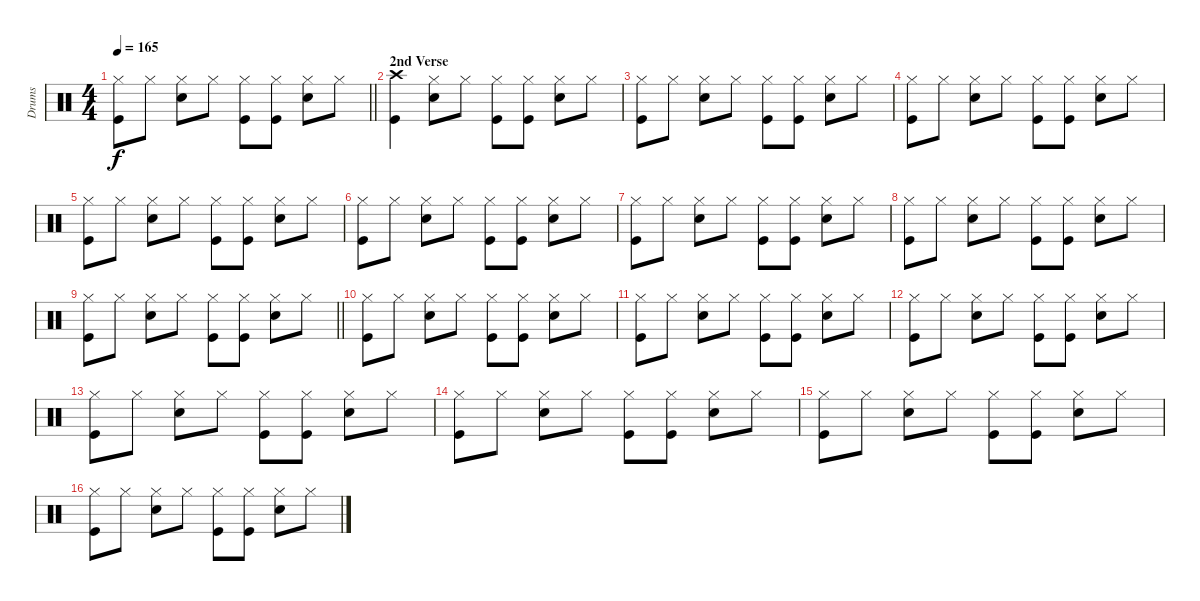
\track ("Drums" "Drums") {instrument percussion}
\staff {score}
\articulation defaults
\ts (4 4)
\tempo 165
\clef neutral
\barLineRight lightlight
\ks aminor
("Hi-Hat (closed)" "Kick (hit)").8{dy f} "Hi-Hat (closed)".8 ("Hi-Hat (closed)" "Electric Snare (hit)").8 "Hi-Hat (closed)".8 ("Hi-Hat (closed)" "Kick (hit)").8 ("Hi-Hat (closed)" "Kick (hit)").8 ("Hi-Hat (closed)" "Electric Snare (hit)").8 "Hi-Hat (closed)".8 |
\section ("" "2nd Verse")
("Crash high (hit)" "Kick (hit)").4 ("Hi-Hat (closed)" "Electric Snare (hit)").8 "Hi-Hat (closed)".8 ("Hi-Hat (closed)" "Kick (hit)").8 ("Hi-Hat (closed)" "Kick (hit)").8 ("Hi-Hat (closed)" "Electric Snare (hit)").8 "Hi-Hat (closed)".8 |
("Hi-Hat (closed)" "Kick (hit)").8 "Hi-Hat (closed)".8 ("Hi-Hat (closed)" "Electric Snare (hit)").8 "Hi-Hat (closed)".8 ("Hi-Hat (closed)" "Kick (hit)").8 ("Hi-Hat (closed)" "Kick (hit)").8 ("Hi-Hat (closed)" "Electric Snare (hit)").8 "Hi-Hat (closed)".8 |
("Hi-Hat (closed)" "Kick (hit)").8 "Hi-Hat (closed)".8 ("Hi-Hat (closed)" "Electric Snare (hit)").8 "Hi-Hat (closed)".8 ("Hi-Hat (closed)" "Kick (hit)").8 ("Hi-Hat (closed)" "Kick (hit)").8 ("Hi-Hat (closed)" "Electric Snare (hit)").8 "Hi-Hat (closed)".8 |
("Hi-Hat (closed)" "Kick (hit)").8 "Hi-Hat (closed)".8 ("Hi-Hat (closed)" "Electric Snare (hit)").8 "Hi-Hat (closed)".8 ("Hi-Hat (closed)" "Kick (hit)").8 ("Hi-Hat (closed)" "Kick (hit)").8 ("Hi-Hat (closed)" "Electric Snare (hit)").8 "Hi-Hat (closed)".8 |
("Hi-Hat (closed)" "Kick (hit)").8 "Hi-Hat (closed)".8 ("Hi-Hat (closed)" "Electric Snare (hit)").8 "Hi-Hat (closed)".8 ("Hi-Hat (closed)" "Kick (hit)").8 ("Hi-Hat (closed)" "Kick (hit)").8 ("Hi-Hat (closed)" "Electric Snare (hit)").8 "Hi-Hat (closed)".8 |
("Hi-Hat (closed)" "Kick (hit)").8 "Hi-Hat (closed)".8 ("Hi-Hat (closed)" "Electric Snare (hit)").8 "Hi-Hat (closed)".8 ("Hi-Hat (closed)" "Kick (hit)").8 ("Hi-Hat (closed)" "Kick (hit)").8 ("Hi-Hat (closed)" "Electric Snare (hit)").8 "Hi-Hat (closed)".8 |
("Hi-Hat (closed)" "Kick (hit)").8 "Hi-Hat (closed)".8 ("Hi-Hat (closed)" "Electric Snare (hit)").8 "Hi-Hat (closed)".8 ("Hi-Hat (closed)" "Kick (hit)").8 ("Hi-Hat (closed)" "Kick (hit)").8 ("Hi-Hat (closed)" "Electric Snare (hit)").8 "Hi-Hat (closed)".8 |
\barLineRight lightlight
("Hi-Hat (closed)" "Kick (hit)").8 "Hi-Hat (closed)".8 ("Hi-Hat (closed)" "Electric Snare (hit)").8 "Hi-Hat (closed)".8 ("Hi-Hat (closed)" "Kick (hit)").8 ("Hi-Hat (closed)" "Kick (hit)").8 ("Hi-Hat (closed)" "Electric Snare (hit)").8 "Hi-Hat (closed)".8 |
("Hi-Hat (closed)" "Kick (hit)").8 "Hi-Hat (closed)".8 ("Hi-Hat (closed)" "Electric Snare (hit)").8 "Hi-Hat (closed)".8 ("Hi-Hat (closed)" "Kick (hit)").8 ("Hi-Hat (closed)" "Kick (hit)").8 ("Hi-Hat (closed)" "Electric Snare (hit)").8 "Hi-Hat (closed)".8 |
("Hi-Hat (closed)" "Kick (hit)").8 "Hi-Hat (closed)".8 ("Hi-Hat (closed)" "Electric Snare (hit)").8 "Hi-Hat (closed)".8 ("Hi-Hat (closed)" "Kick (hit)").8 ("Hi-Hat (closed)" "Kick (hit)").8 ("Hi-Hat (closed)" "Electric Snare (hit)").8 "Hi-Hat (closed)".8 |
("Hi-Hat (closed)" "Kick (hit)").8 "Hi-Hat (closed)".8 ("Hi-Hat (closed)" "Electric Snare (hit)").8 "Hi-Hat (closed)".8 ("Hi-Hat (closed)" "Kick (hit)").8 ("Hi-Hat (closed)" "Kick (hit)").8 ("Hi-Hat (closed)" "Electric Snare (hit)").8 "Hi-Hat (closed)".8 |
("Hi-Hat (closed)" "Kick (hit)").8 "Hi-Hat (closed)".8 ("Hi-Hat (closed)" "Electric Snare (hit)").8 "Hi-Hat (closed)".8 ("Hi-Hat (closed)" "Kick (hit)").8 ("Hi-Hat (closed)" "Kick (hit)").8 ("Hi-Hat (closed)" "Electric Snare (hit)").8 "Hi-Hat (closed)".8 |
("Hi-Hat (closed)" "Kick (hit)").8 "Hi-Hat (closed)".8 ("Hi-Hat (closed)" "Electric Snare (hit)").8 "Hi-Hat (closed)".8 ("Hi-Hat (closed)" "Kick (hit)").8 ("Hi-Hat (closed)" "Kick (hit)").8 ("Hi-Hat (closed)" "Electric Snare (hit)").8 "Hi-Hat (closed)".8 |
("Hi-Hat (closed)" "Kick (hit)").8 "Hi-Hat (closed)".8 ("Hi-Hat (closed)" "Electric Snare (hit)").8 "Hi-Hat (closed)".8 ("Hi-Hat (closed)" "Kick (hit)").8 ("Hi-Hat (closed)" "Kick (hit)").8 ("Hi-Hat (closed)" "Electric Snare (hit)").8 "Hi-Hat (closed)".8 |
("Hi-Hat (closed)" "Kick (hit)").8 "Hi-Hat (closed)".8 ("Hi-Hat (closed)" "Electric Snare (hit)").8 "Hi-Hat (closed)".8 ("Hi-Hat (closed)" "Kick (hit)").8 ("Hi-Hat (closed)" "Kick (hit)").8 ("Hi-Hat (closed)" "Electric Snare (hit)").8 "Hi-Hat (closed)".8
